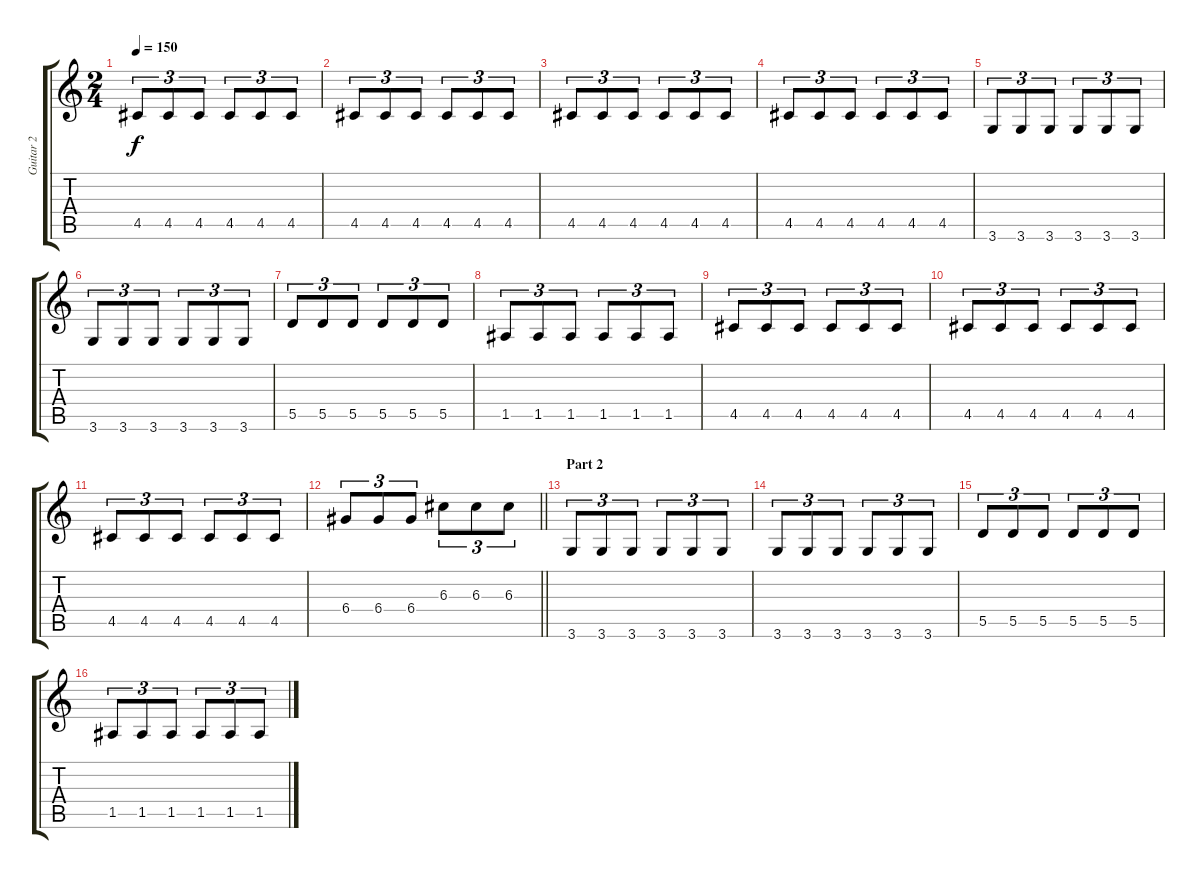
\track ("Guitar 2" "Guitar 2") {instrument distortionguitar}
\staff {score tabs}
\tuning (E4 B3 G3 D3 A2 E2) {hide}
\ts (2 4)
\tempo 150
\clef g2
\ks c
4.5.8{tu (3 2) dy f} 4.5.8{tu (3 2)} 4.5.8{tu (3 2)} 4.5.8{tu (3 2)} 4.5.8{tu (3 2)} 4.5.8{tu (3 2)} |
4.5.8{tu (3 2)} 4.5.8{tu (3 2)} 4.5.8{tu (3 2)} 4.5.8{tu (3 2)} 4.5.8{tu (3 2)} 4.5.8{tu (3 2)} |
4.5.8{tu (3 2)} 4.5.8{tu (3 2)} 4.5.8{tu (3 2)} 4.5.8{tu (3 2)} 4.5.8{tu (3 2)} 4.5.8{tu (3 2)} |
4.5.8{tu (3 2)} 4.5.8{tu (3 2)} 4.5.8{tu (3 2)} 4.5.8{tu (3 2)} 4.5.8{tu (3 2)} 4.5.8{tu (3 2)} |
3.6.8{tu (3 2)} 3.6.8{tu (3 2)} 3.6.8{tu (3 2)} 3.6.8{tu (3 2)} 3.6.8{tu (3 2)} 3.6.8{tu (3 2)} |
3.6.8{tu (3 2)} 3.6.8{tu (3 2)} 3.6.8{tu (3 2)} 3.6.8{tu (3 2)} 3.6.8{tu (3 2)} 3.6.8{tu (3 2)} |
5.5.8{tu (3 2)} 5.5.8{tu (3 2)} 5.5.8{tu (3 2)} 5.5.8{tu (3 2)} 5.5.8{tu (3 2)} 5.5.8{tu (3 2)} |
1.5.8{tu (3 2)} 1.5.8{tu (3 2)} 1.5.8{tu (3 2)} 1.5.8{tu (3 2)} 1.5.8{tu (3 2)} 1.5.8{tu (3 2)} |
4.5.8{tu (3 2)} 4.5.8{tu (3 2)} 4.5.8{tu (3 2)} 4.5.8{tu (3 2)} 4.5.8{tu (3 2)} 4.5.8{tu (3 2)} |
4.5.8{tu (3 2)} 4.5.8{tu (3 2)} 4.5.8{tu (3 2)} 4.5.8{tu (3 2)} 4.5.8{tu (3 2)} 4.5.8{tu (3 2)} |
4.5.8{tu (3 2)} 4.5.8{tu (3 2)} 4.5.8{tu (3 2)} 4.5.8{tu (3 2)} 4.5.8{tu (3 2)} 4.5.8{tu (3 2)} |
\barLineRight lightlight
6.4.8{tu (3 2)} 6.4.8{tu (3 2)} 6.4.8{tu (3 2)} 6.3.8{tu (3 2)} 6.3.8{tu (3 2)} 6.3.8{tu (3 2)} |
\section ("" "Part 2")
3.6.8{tu (3 2)} 3.6.8{tu (3 2)} 3.6.8{tu (3 2)} 3.6.8{tu (3 2)} 3.6.8{tu (3 2)} 3.6.8{tu (3 2)} |
3.6.8{tu (3 2)} 3.6.8{tu (3 2)} 3.6.8{tu (3 2)} 3.6.8{tu (3 2)} 3.6.8{tu (3 2)} 3.6.8{tu (3 2)} |
5.5.8{tu (3 2)} 5.5.8{tu (3 2)} 5.5.8{tu (3 2)} 5.5.8{tu (3 2)} 5.5.8{tu (3 2)} 5.5.8{tu (3 2)} |
1.5.8{tu (3 2)} 1.5.8{tu (3 2)} 1.5.8{tu (3 2)} 1.5.8{tu (3 2)} 1.5.8{tu (3 2)} 1.5.8{tu (3 2)}
